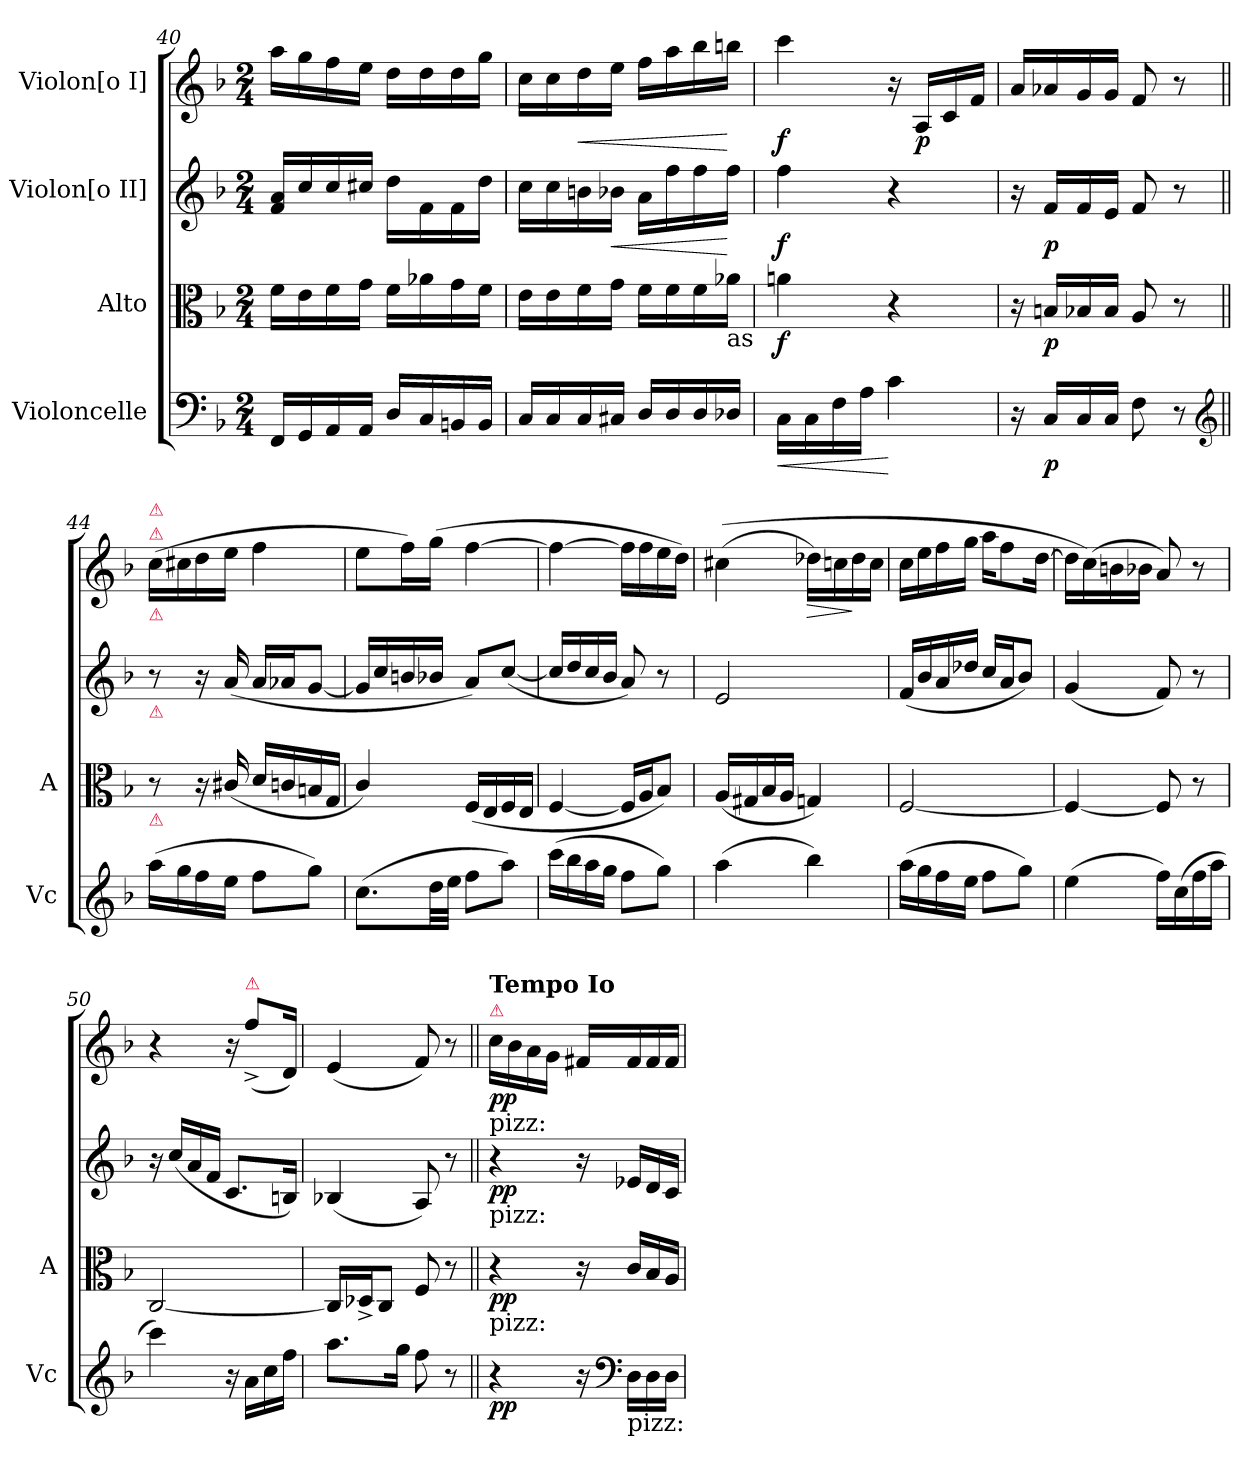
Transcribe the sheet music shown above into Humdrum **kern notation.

**kern	**dynam	**kern	**dynam	**kern	**dynam	**kern	**dynam
*part4	*part4	*part3	*part3	*part2	*part2	*part1	*part1
*staff4	*staff4	*staff3	*staff3	*staff2	*staff2	*staff1	*staff1
*I"Violoncelle	*	*I"Alto	*	*I"Violon[o II]	*	*I"Violon[o I]	*
*I'Vc	*	*I'A	*	*	*	*	*
*clefF4	*	*clefC3	*	*clefG2	*	*clefG2	*
*k[b-]	*	*k[b-]	*	*k[b-]	*	*k[b-]	*
*M2/4	*	*M2/4	*	*M2/4	*	*M2/4	*
=40	=40	=40	=40	=40	=40	=40	=40
16FF/LL	.	16f\LL	.	16f/ 16a/LL	.	16aa\LL	.
16GG/	.	16e\	.	16cc/	.	16gg\	.
16AA/	.	16f\	.	16cc/	.	16ff\	.
16AA/JJ	.	16g\JJ	.	16cc#X/JJ	.	16ee\JJ	.
16D/LL	.	16f\LL	.	16dd\LL	.	16dd\LL	.
16C/	.	16a-X\	.	16f\	.	16dd\	.
16BBn/	.	16g\	.	16f\	.	16dd\	.
16BB/JJ	.	16f\JJ	.	16dd\JJ	.	16gg\JJ	.
=41	=41	=41	=41	=41	=41	=41	=41
16C/LL	.	16e\LL	.	16cc\LL	.	16cc\LL	.
16C/	.	16e\	.	16cc\	.	16cc\	.
!	!	!	!	!	!	!	!LO:HP:b
16C/	.	16f\	.	16bn\	.	16dd\	<
!	!	!	!	!	!LO:HP:b	!	!
16C#X/JJ	.	16g\JJ	.	16b-X\JJ	<	16ee\JJ	.
16D/LL	.	16f\LL	.	16a\LL	.	16ff\LL	.
16D/	.	16f\	.	16ff\	.	16aa\	.
16D/	.	16f\	.	16ff\	.	16bb-\	.
!	!	!LO:TX:b:t=as	!	!	!	!	!
16D-X/JJ	.	16a-X\JJ	.	16ff\JJ	[	16bbn\JJ	[
=42	=42	=42	=42	=42	=42	=42	=42
!	!LO:HP:b	!	!	!	!	!	!
16C\LL	<	4an\	f	4ff\	f	4ccc\	f
16C\	.	.	.	.	.	.	.
16F\	.	.	.	.	.	.	.
16A\JJ	.	.	.	.	.	.	.
4c\	[	4r	.	4r	.	16r	.
.	.	.	.	.	.	16A/LL	p
.	.	.	.	.	.	16c/	.
.	.	.	.	.	.	16f/JJ	.
=43	=43	=43	=43	=43	=43	=43	=43
16r	.	16r	.	16r	.	16a/LL	.
16C/LL	p	16Bn/LL	p	16f/LL	p	16a-X/	.
16C/	.	16B-X/	.	16f/	.	16g/	.
16C/JJ	.	16B-/JJ	.	16e/JJ	.	16g/JJ	.
8F\	.	8A/	.	8f/	.	8f/	.
8r	.	8r	.	8r	.	8r	.
*clefG2	*	*	*	*	*	*	*
=44||	=44||	=44||	=44||	=44||	=44||	=44||	=44||
!	!	!	!	!	!	!LO:TX:a:color=crimson:t=⚠	!
!	!	!	!	!	!	!LO:TX:a:color=crimson:t=⚠	!
!	!	!	!	!	!	!LO:TX:b:color=crimson:t=⚠	!
!	!	!	!	!LO:TX:b:color=crimson:t=⚠	!	!	!
!	!	!LO:TX:b:color=crimson:t=⚠	!	!	!	!	!
(16aa\LL	.	8r	.	8r	.	(16cc\LL	.
16gg\	.	.	.	.	.	16cc#X\	.
16ff\	.	16r	.	16r	.	16dd\	.
16ee\JJ	.	(>16c#X/	.	(16a/	.	16ee\JJ	.
8ff\L	.	16d/LL	.	16a/LL	.	4ff\	.
.	.	16cn/	.	16a-X/J	.	.	.
8gg\J)	.	16Bn/	.	[8g/J	.	.	.
.	.	16G/JJ	.	.	.	.	.
=45	=45	=45	=45	=45	=45	=45	=45
(8.cc\L	.	4c/)	.	16g/LL]	.	8ee\L	.
.	.	.	.	16cc/	.	.	.
.	.	.	.	16bn/	.	16ff\L)	.
32dd\LL	.	.	.	16b-X/JJ	.	(16gg\JJ	.
32ee\JJJ	.	.	.	.	.	.	.
8ff\L	.	(16F/LL	.	8a/L)	.	[4ff\	.
.	.	16E/	.	.	.	.	.
8aa\J)	.	16F/	.	([8cc/J	.	.	.
.	.	16E/JJ	.	.	.	.	.
=46	=46	=46	=46	=46	=46	=46	=46
(16ccc\LL	.	[4F/	.	16cc/LL]	.	4ff\_	.
16bb-\	.	.	.	16dd/	.	.	.
16aa\	.	.	.	16cc/	.	.	.
16gg\JJ	.	.	.	16b-/JJ	.	.	.
8ff\L	.	16F/LL]	.	8a/)	.	16ff\LL]	.
.	.	16A/J	.	.	.	16ff\	.
8gg\J)	.	8B-/J)	.	8r	.	16ee\	.
.	.	.	.	.	.	16dd\JJ)	.
=47	=47	=47	=47	=47	=47	=47	=47
(4aa\	.	(16A/LL	.	2e/	.	([4cc#X\	.
.	.	16G#X/	.	.	.	.	.
.	.	16B-/	.	.	.	.	.
.	.	16A/JJ	.	.	.	.	.
!	!	!	!	!	!	!	!LO:HP:b
4bb-\)	.	4Gn/)	.	.	.	16dd-X\LL]	>
.	.	.	.	.	.	16ccn\	.
.	.	.	.	.	.	16dd-\	]
.	.	.	.	.	.	16cc\JJ	.
=48	=48	=48	=48	=48	=48	=48	=48
(16aa\LL	.	[2F/	.	(16f/LL	.	16cc\LL	.
16gg\	.	.	.	16b-/	.	16ee\	.
16ff\	.	.	.	16a/	.	16ff\	.
16ee\JJ	.	.	.	16dd-X/JJ	.	16gg\JJ	.
8ff\L	.	.	.	16cc/LL	.	16aa\KL	.
.	.	.	.	16a/J	.	8ff\	.
8gg\J)	.	.	.	8b-/J)	.	.	.
.	.	.	.	.	.	[16dd\Jk	.
=49	=49	=49	=49	=49	=49	=49	=49
(4ee\	.	4F/_	.	(4g/	.	16dd\LL]	.
.	.	.	.	.	.	(16cc\)	.
.	.	.	.	.	.	16bn\	.
.	.	.	.	.	.	16b-X\JJ	.
16ff\LL)	.	8F/]	.	8f/)	.	8a/)	.
(16cc\	.	.	.	.	.	.	.
16ff\	.	8r	.	8r	.	8r	.
16aa\JJ	.	.	.	.	.	.	.
=50	=50	=50	=50	=50	=50	=50	=50
4ccc\)	.	[2C/	.	16r	.	4r	.
.	.	.	.	(16cc/LL	.	.	.
.	.	.	.	16a/	.	.	.
.	.	.	.	16f/JJ	.	.	.
16r	.	.	.	8.c/L	.	16r	.
!	!	!	!	!	!	!LO:TX:a:color=crimson:t=⚠	!
16a\LL	.	.	.	.	.	(8ff^<\L	.
16cc\	.	.	.	.	.	.	.
16ff\JJ	.	.	.	16Bn/Jk)	.	16d/Jk)	.
=51	=51	=51	=51	=51	=51	=51	=51
8.aa\L	.	16C/LL]	.	(4B-X/	.	(4e/	.
.	.	16D-X^>/J	.	.	.	.	.
.	.	8C/J	.	.	.	.	.
16gg\Jk	.	.	.	.	.	.	.
8ff\	.	8F/	.	8A/)	.	8f/)	.
8r	.	8r	.	8r	.	8r	.
=52||	=52||	=52||	=52||	=52||	=52||	=52||	=52||
!	!	!	!	!	!	!LO:TX:a:color=crimson:t=⚠	!
!	!	!	!	!	!	!LO:TX:b:t=pizz&colon;	!
!	!	!	!	!	!	!LO:TX:a:B:t=Tempo Io	!
!	!	!	!	!LO:TX:b:t=pizz&colon;	!	!	!
!	!	!LO:TX:b:t=pizz&colon;	!	!	!	!	!
4r	pp	4r	pp	4r	pp	16cc\LL	pp
.	.	.	.	.	.	16b-\	.
.	.	.	.	.	.	16a\	.
.	.	.	.	.	.	16g\JJ	.
16r	.	16r	.	16r	.	16f#X/LL	.
*clefF4	*	*	*	*	*	*	*
!LO:TX:b:t=pizz&colon;	!	!	!	!	!	!	!
16D\LL	.	16c/LL	.	16e-X/LL	.	16f#/	.
16D\	.	16B-/	.	16d/	.	16f#/	.
16D\JJ	.	16A/JJ	.	16c/JJ	.	16f#/JJ	.
=	=	=	=	=	=	=	=
*-	*-	*-	*-	*-	*-	*-	*-
